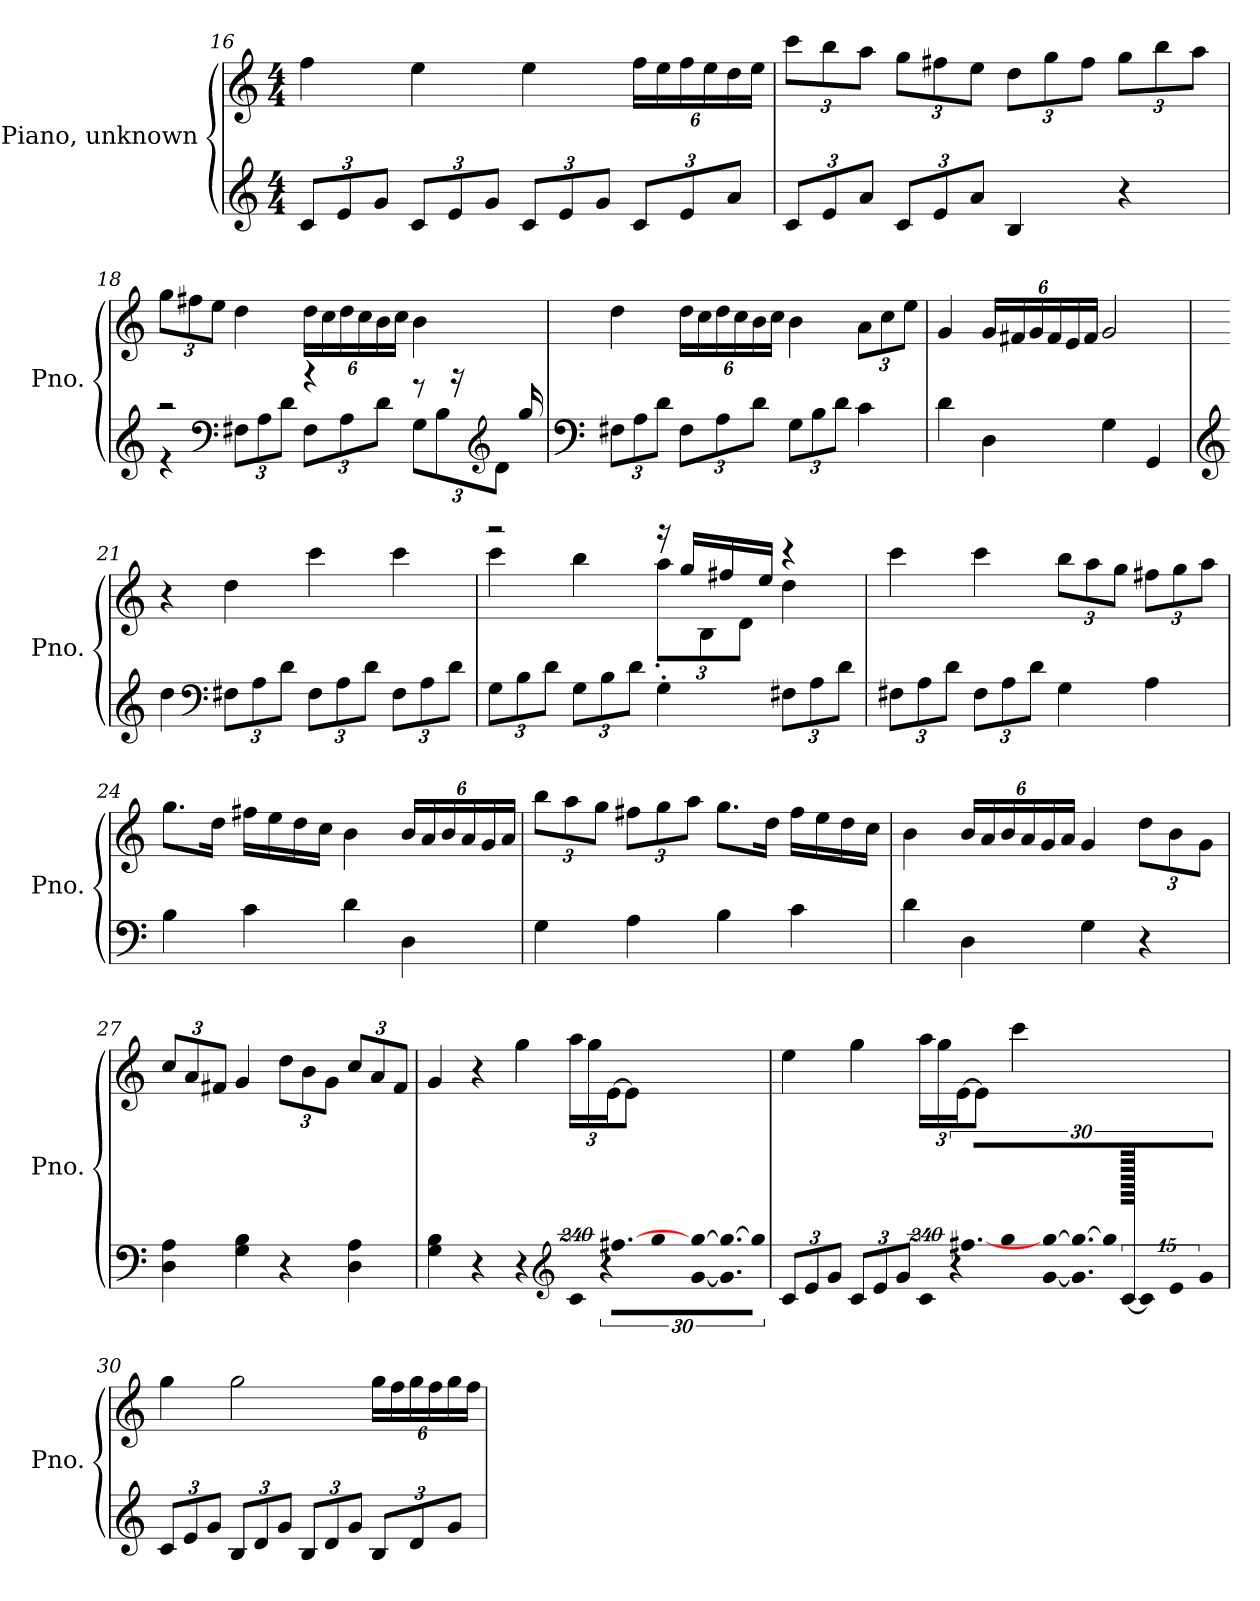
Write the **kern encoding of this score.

**kern	**kern
*part1	*part1
*staff2	*staff1
*I"Piano, unknown	*
*I'Pno.	*
*clefG2	*clefG2
*k[]	*k[]
*M4/4	*M4/4
*Xbrackettup	*
=16	=16
12c/L	4ff\
12e/	.
12g/J	.
12c/L	4ee\
12e/	.
12g/J	.
12c/L	4ee\
12e/	.
12g/J	.
*	*Xbrackettup
12c/L	24ff\LL
.	24ee\
12e/	24ff\
.	24ee\
12a/J	24dd\
.	24ee\JJ
=17	=17
12c/L	12ccc\L
12e/	12bb\
12a/J	12aa\J
12c/L	12gg\L
12e/	12ff#X\
12a/J	12ee\J
4B/	12dd\L
.	12gg\
.	12ff#\J
4r	12gg\L
.	12bb\
.	12aa\J
!!LO:PB:g=z
=18	=18
*^	*
2r	4r	12gg\L
.	.	12ff#X\
.	.	12ee\J
*clefF4	*	*
.	12F#X\L	4dd\
.	12A\	.
.	12d\J	.
4r	12F#\L	24dd\LL
.	.	24cc\
.	12A\	24dd\
.	.	24cc\
.	12d\J	24b\
.	.	24cc\JJ
8r	12G\L	4b\
.	12B\	.
16r	.	.
*clefG2	*	*
.	12d\J	.
16gg/	.	.
*v	*v	*
=19	=19
*clefF4	*
12F#X\L	4dd\
12A\	.
12d\J	.
12F#\L	24dd\LL
.	24cc\
12A\	24dd\
.	24cc\
12d\J	24b\
.	24cc\JJ
12G\L	4b\
12B\	.
12d\J	.
4c\	12a\L
.	12cc\
.	12ee\J
!!LO:LB:g=z
=20	=20
4d\	4g/
4D\	24g/LL
.	24f#X/
.	24g/
.	24f#/
.	24e/
.	24f#/JJ
4G\	2g/
4GG/	.
=21	=21
*clefG2	*
4dd\	4r
*clefF4	*
12F#X\L	4dd\
12A\	.
12d\J	.
12F#\L	4ccc\
12A\	.
12d\J	.
12F#\L	4ccc\
12A\	.
12d\J	.
=22	=22
*	*^
12G\L	2r	4ccc\
12B\	.	.
12d\J	.	.
12G\L	.	4bb\
12B\	.	.
12d\J	.	.
4G'\	16r	12aa'\L
.	16gg/LL	.
.	.	12B\
.	16ff#X/	.
.	.	12d\J
.	16ee/JJ	.
12F#X\L	4r	4dd\
12A\	.	.
12d\J	.	.
*	*v	*v
!!LO:LB:g=z
=23	=23
12F#X\L	4ccc\
12A\	.
12d\J	.
12F#\L	4ccc\
12A\	.
12d\J	.
4G\	12bb\L
.	12aa\
.	12gg\J
4A\	12ff#X\L
.	12gg\
.	12aa\J
=24	=24
4B\	8.gg\L
.	16dd\Jk
4c\	16ff#X\LL
.	16ee\
.	16dd\
.	16cc\JJ
4d\	4b\
4D\	24b/LL
.	24a/
.	24b/
.	24a/
.	24g/
.	24a/JJ
=25	=25
4G\	12bb\L
.	12aa\
.	12gg\J
4A\	12ff#X\L
.	12gg\
.	12aa\J
4B\	8.gg\L
.	16dd\Jk
4c\	16ff#\LL
.	16ee\
.	16dd\
.	16cc\JJ
!!LO:LB:g=z
=26	=26
4d\	4b\
4D\	24b/LL
.	24a/
.	24b/
.	24a/
.	24g/
.	24a/JJ
4G\	4g/
4r	12dd\L
.	12b\
.	12g\J
=27	=27
4D\ 4A\	12cc/L
.	12a/
.	12f#X/J
4G\ 4B\	4g/
4r	12dd\L
.	12b\
.	12g\J
4D\ 4A\	12cc/L
.	12a/
.	12f#/J
=28	=28
4G\ 4B\	4g/
4r	4r
4r	4gg\
*clefG2	*
*brackettup	*
!LO:N:vis=16	!
1920%137c/	24aa\LL
.	24gg\
!LO:N:vis=64	!
960%17r	.
.	[24e\J
!LO:N:vis=32.	!
1920%103ff#X\LLL	.
.	8e\J]
!LO:N:vis=64	!
[960%17gg\L	.
1920ryy	.
!LO:N:vis=64	!
[960%17g\ 960%17gg\_J	.
!LO:N:vis=32.	!
1920%103g\] 1920%103gg\_	.
!LO:N:vis=64	!
960%17gg\JJJk]	.
!!LO:LB:g=z
=29	=29
*Xbrackettup	*
12c/L	4ee\
12e/	.
12g/J	.
12c/L	4gg\
12e/	.
12g/J	.
*brackettup	*
!LO:N:vis=16	!
1920%137c/	24aa\LL
.	24gg\
!LO:N:vis=64	!
960%17r	.
.	[24e\J
!LO:N:vis=32.	!
1920%103ff#X/LLL	.
.	8e\J]
!LO:N:vis=64	!
[960%17gg/L	.
1920ryy	.
!LO:N:vis=64	!
[960%17g/ 960%17gg/_J	.
!LO:N:vis=32.	!
1920%103g/] 1920%103gg/_	.
!LO:N:vis=64	!
960%17gg/JJK]	.
[1920c/	4ccc\
640%53c/]	.
12e/	.
12g/J	.
=30	=30
*Xbrackettup	*
12c/L	4gg\
12e/	.
12g/J	.
12B/L	2gg\
12d/	.
12g/J	.
12B/L	.
12d/	.
12g/J	.
12B/L	24gg\LL
.	24ff\
12d/	24gg\
.	24ff\
12g/J	24gg\
.	24ff\JJ
=	=
*-	*-
